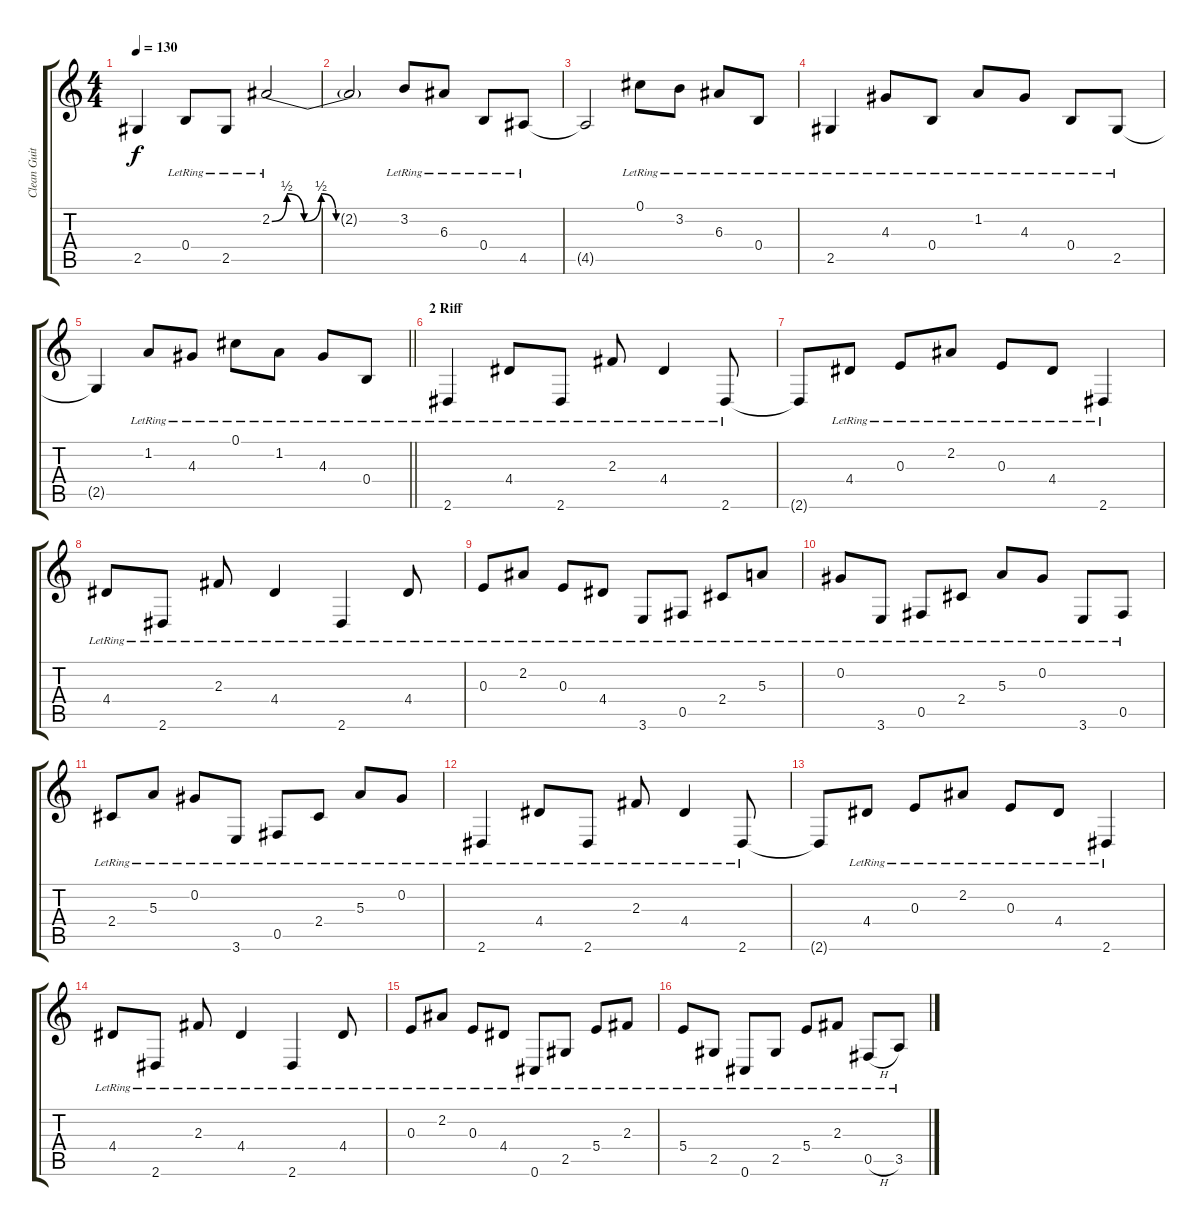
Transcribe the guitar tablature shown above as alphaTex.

\track ("Clean Guitar 1" "Clean Guit") {instrument acousticguitarsteel}
\staff {score tabs}
\tuning (Db4 Ab3 E3 B2 Gb2 Db2) {hide}
\ts (4 4)
\tempo 130
\clef g2
\ks c
2.5{t}.4{dy f} 0.4{lr}.8 2.5{lr}.8 2.2{be (custom 0 0 7 2 15 0 23 2 30 0 60 0) lr}.2 |
2.2{t}.2 3.2{lr}.8 6.3{lr}.8 0.4{lr}.8 4.5{lr}.8 |
4.5{t}.2 0.1{lr}.8 3.2{lr}.8 6.3{lr}.8 0.4{lr}.8 |
2.5{lr}.4 4.3{lr}.8 0.4{lr}.8 1.2{lr}.8 4.3{lr}.8 0.4{lr}.8 2.5{lr}.8 |
\barLineRight lightlight
2.5{t}.4 1.2{lr}.8 4.3{lr}.8 0.1{lr}.8 1.2{lr}.8 4.3{lr}.8 0.4{lr}.8 |
\section ("" "2 Riff")
2.6{lr}.4 4.4{lr}.8 2.6{lr}.8 2.3{lr}.8 4.4{lr}.4 2.6{lr}.8 |
2.6{t}.8 4.4{lr}.8 0.3{lr}.8 2.2{lr}.8 0.3{lr}.8 4.4{lr}.8 2.6{lr}.4 |
4.4{lr}.8 2.6{lr}.8 2.3{lr}.8 4.4{lr}.4 2.6{lr}.4 4.4{lr}.8 |
0.3{lr}.8 2.2{lr}.8 0.3{lr}.8 4.4{lr}.8 3.6{lr}.8 0.5{lr}.8 2.4{lr}.8 5.3{lr}.8 |
0.2{lr}.8 3.6{lr}.8 0.5{lr}.8 2.4{lr}.8 5.3{lr}.8 0.2{lr}.8 3.6{lr}.8 0.5{lr}.8 |
2.4{lr}.8 5.3{lr}.8 0.2{lr}.8 3.6{lr}.8 0.5{lr}.8 2.4{lr}.8 5.3{lr}.8 0.2{lr}.8 |
2.6{lr}.4 4.4{lr}.8 2.6{lr}.8 2.3{lr}.8 4.4{lr}.4 2.6{lr}.8 |
2.6{t}.8 4.4{lr}.8 0.3{lr}.8 2.2{lr}.8 0.3{lr}.8 4.4{lr}.8 2.6{lr}.4 |
4.4{lr}.8 2.6{lr}.8 2.3{lr}.8 4.4{lr}.4 2.6{lr}.4 4.4{lr}.8 |
0.3{lr}.8 2.2{lr}.8 0.3{lr}.8 4.4{lr}.8 0.6{lr}.8 2.5{lr}.8 5.4{lr}.8 2.3{lr}.8 |
5.4{lr}.8 2.5{lr}.8 0.6{lr}.8 2.5{lr}.8 5.4{lr}.8 2.3{lr}.8 0.5{h lr}.8 3.5{lr}.8
